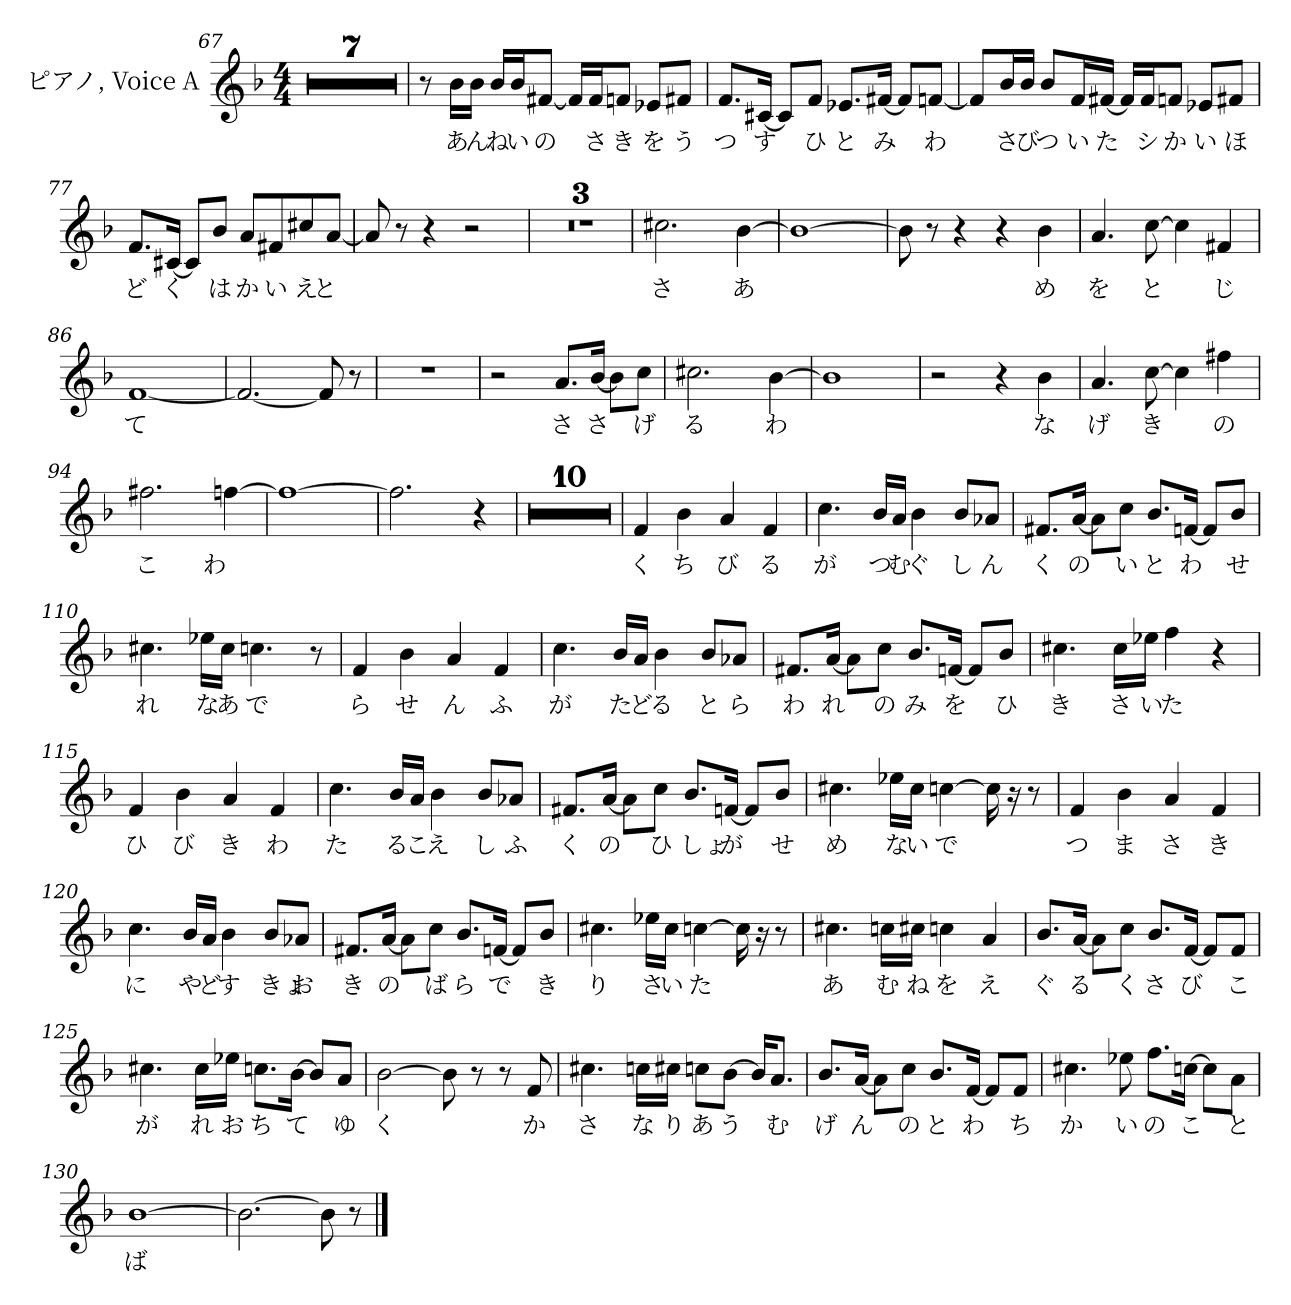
**kern	**text
*part1	*part1
*staff1	*staff1
*I"ピアノ, Voice A	*
*clefG2	*
*k[b-]	*
*M4/4	*
=67	=67
1r	.
=68	=68
1r	.
=69	=69
1r	.
=70	=70
1r	.
=71	=71
1r	.
=72	=72
1r	.
=73	=73
1r	.
=74	=74
8r	.
!	!LO:LY:b
16b-\LL	あ
!	!LO:LY:b
16b-\JJ	ん
!	!LO:LY:b
16b-/LL	ね
!	!LO:LY:b
16b-/J	い
!	!LO:LY:b
[8f#X/J	の
16f#/LL]	.
!	!LO:LY:b
16f#/J	さ
!	!LO:LY:b
8fn/J	き
!	!LO:LY:b
8e-X/L	を
!	!LO:LY:b
8f#X/J	う
!!LO:LB:g=z
=75	=75
!	!LO:LY:b
8.f/L	つ
!	!LO:LY:b
[16c#X/Jk	す
8c#/L]	.
!	!LO:LY:b
8f/J	ひ
!	!LO:LY:b
8.e-X/L	と
!	!LO:LY:b
[16f#X/Jk	み
8f#/L]	.
!	!LO:LY:b
[8fn/J	わ
=76	=76
8f/L]	.
!	!LO:LY:b
16b-/L	さ
!	!LO:LY:b
16b-/JJ	び
!	!LO:LY:b
8b-/L	つ
!	!LO:LY:b
16f/L	い
!	!LO:LY:b
[16f#X/JJ	た
16f#/LL]	.
!	!LO:LY:b
16f#/J	シ
!	!LO:LY:b
8fn/J	か
!	!LO:LY:b
8e-X/L	い
!	!LO:LY:b
8f#X/J	ほ
=77	=77
!	!LO:LY:b
8.f/L	ど
!	!LO:LY:b
[16c#X/Jk	く
8c#/L]	.
!	!LO:LY:b
8b-/J	は
!	!LO:LY:b
8a/L	か
!	!LO:LY:b
8f#X/	い
!	!LO:LY:b
8cc#X/	え
!	!LO:LY:b
[8a/J	と
=78	=78
8a/]	.
8r	.
4r	.
2r	.
!!LO:PB:g=z
=79	=79
1r	.
=80	=80
1r	.
=81	=81
1r	.
=82	=82
!	!LO:LY:b
2.cc#X\	さ
!	!LO:LY:b
[4b-\	あ
=83	=83
1b-_	.
=84	=84
8b-\]	.
8r	.
4r	.
4r	.
!	!LO:LY:b
4b-\	め
=85	=85
!	!LO:LY:b
4.a/	を
!	!LO:LY:b
[8cc\	と
4cc\]	.
!	!LO:LY:b
4f#X/	じ
=86	=86
!	!LO:LY:b
[1f	て
=87	=87
2.f/_	.
8f/]	.
8r	.
=88	=88
1r	.
=89	=89
2r	.
!	!LO:LY:b
8.a/L	さ
!	!LO:LY:b
[16b-/Jk	さ
8b-\L]	.
!	!LO:LY:b
8cc\J	げ
!!LO:LB:g=z
=90	=90
!	!LO:LY:b
2.cc#X\	る
!	!LO:LY:b
[4b-\	わ
=91	=91
1b-]	.
=92	=92
2r	.
4r	.
!	!LO:LY:b
4b-\	な
=93	=93
!	!LO:LY:b
4.a/	げ
!	!LO:LY:b
[8cc\	き
4cc\]	.
!	!LO:LY:b
4ff#X\	の
=94	=94
!	!LO:LY:b
2.ff#X\	こ
!	!LO:LY:b
[4ffn\	わ
=95	=95
1ff_	.
=96	=96
2.ff\]	.
4r	.
=97	=97
1r	.
=98	=98
1r	.
=99	=99
1r	.
=100	=100
1r	.
=101	=101
1r	.
=102	=102
1r	.
!!LO:LB:g=z
=103	=103
1r	.
=104	=104
1r	.
=105	=105
1r	.
=106	=106
1r	.
=107	=107
!	!LO:LY:b
4f/	く
!	!LO:LY:b
4b-\	ち
!	!LO:LY:b
4a/	び
!	!LO:LY:b
4f/	る
=108	=108
!	!LO:LY:b
4.cc\	が
!	!LO:LY:b
16b-/LL	つ
!	!LO:LY:b
16a/JJ	む
!	!LO:LY:b
4b-\	ぐ
!	!LO:LY:b
8b-/L	し
!	!LO:LY:b
8a-X/J	ん
=109	=109
!	!LO:LY:b
8.f#X/L	く
!	!LO:LY:b
[16a/Jk	の
8a\L]	.
!	!LO:LY:b
8cc\J	い
!	!LO:LY:b
8.b-/L	と
!	!LO:LY:b
[16fn/Jk	わ
8f/L]	.
!	!LO:LY:b
8b-/J	せ
=110	=110
!	!LO:LY:b
4.cc#X\	れ
!	!LO:LY:b
16ee-X\LL	な
!	!LO:LY:b
16cc#\JJ	あ
!	!LO:LY:b
4.ccn\	で
8r	.
!!LO:LB:g=z
=111	=111
!	!LO:LY:b
4f/	ら
!	!LO:LY:b
4b-\	せ
!	!LO:LY:b
4a/	ん
!	!LO:LY:b
4f/	ふ
=112	=112
!	!LO:LY:b
4.cc\	が
!	!LO:LY:b
16b-/LL	た
!	!LO:LY:b
16a/JJ	ど
!	!LO:LY:b
4b-\	る
!	!LO:LY:b
8b-/L	と
!	!LO:LY:b
8a-X/J	ら
=113	=113
!	!LO:LY:b
8.f#X/L	わ
!	!LO:LY:b
[16a/Jk	れ
8a\L]	.
!	!LO:LY:b
8cc\J	の
!	!LO:LY:b
8.b-/L	み
!	!LO:LY:b
[16fn/Jk	を
8f/L]	.
!	!LO:LY:b
8b-/J	ひ
=114	=114
!	!LO:LY:b
4.cc#X\	き
!	!LO:LY:b
16cc#\LL	さ
!	!LO:LY:b
16ee-X\JJ	い
!	!LO:LY:b
4ff\	た
4r	.
=115	=115
!	!LO:LY:b
4f/	ひ
!	!LO:LY:b
4b-\	び
!	!LO:LY:b
4a/	き
!	!LO:LY:b
4f/	わ
!!LO:LB:g=z
=116	=116
!	!LO:LY:b
4.cc\	た
!	!LO:LY:b
16b-/LL	る
!	!LO:LY:b
16a/JJ	こ
!	!LO:LY:b
4b-\	え
!	!LO:LY:b
8b-/L	し
!	!LO:LY:b
8a-X/J	ふ
=117	=117
!	!LO:LY:b
8.f#X/L	く
!	!LO:LY:b
[16a/Jk	の
8a\L]	.
!	!LO:LY:b
8cc\J	ひ
!	!LO:LY:b
8.b-/L	しょ
!	!LO:LY:b
[16fn/Jk	が
8f/L]	.
!	!LO:LY:b
8b-/J	せ
=118	=118
!	!LO:LY:b
4.cc#X\	め
!	!LO:LY:b
16ee-X\LL	な
!	!LO:LY:b
16cc#\JJ	い
!	!LO:LY:b
[4ccn\	で
16cc\]	.
16r	.
8r	.
=119	=119
!	!LO:LY:b
4f/	つ
!	!LO:LY:b
4b-\	ま
!	!LO:LY:b
4a/	さ
!	!LO:LY:b
4f/	き
=120	=120
!	!LO:LY:b
4.cc\	に
!	!LO:LY:b
16b-/LL	や
!	!LO:LY:b
16a/JJ	ど
!	!LO:LY:b
4b-\	す
!	!LO:LY:b
8b-/L	きょ
!	!LO:LY:b
8a-X/J	お
!!LO:LB:g=z
=121	=121
!	!LO:LY:b
8.f#X/L	き
!	!LO:LY:b
[16a/Jk	の
8a\L]	.
!	!LO:LY:b
8cc\J	ば
!	!LO:LY:b
8.b-/L	ら
!	!LO:LY:b
[16fn/Jk	で
8f/L]	.
!	!LO:LY:b
8b-/J	き
=122	=122
!	!LO:LY:b
4.cc#X\	り
!	!LO:LY:b
16ee-X\LL	さ
!	!LO:LY:b
16cc#\JJ	い
!	!LO:LY:b
[4ccn\	た
16cc\]	.
16r	.
8r	.
=123	=123
!	!LO:LY:b
4.cc#X\	あ
!	!LO:LY:b
16ccn\LL	む
!	!LO:LY:b
16cc#X\JJ	ね
!	!LO:LY:b
4ccn\	を
!	!LO:LY:b
4a/	え
=124	=124
!	!LO:LY:b
8.b-/L	ぐ
!	!LO:LY:b
[16a/Jk	る
8a\L]	.
!	!LO:LY:b
8cc\J	く
!	!LO:LY:b
8.b-/L	さ
!	!LO:LY:b
[16f/Jk	び
8f/L]	.
!	!LO:LY:b
8f/J	こ
!!LO:LB:g=z
=125	=125
!	!LO:LY:b
4.cc#X\	が
!	!LO:LY:b
16cc#\LL	れ
!	!LO:LY:b
16ee-X\JJ	お
!	!LO:LY:b
8.ccn\L	ち
!	!LO:LY:b
[16b-\Jk	て
8b-/L]	.
!	!LO:LY:b
8a/J	ゆ
=126	=126
!	!LO:LY:b
[2b-\	く
8b-\]	.
8r	.
8r	.
!	!LO:LY:b
8f/	か
=127	=127
!	!LO:LY:b
4.cc#X\	さ
!	!LO:LY:b
16ccn\LL	な
!	!LO:LY:b
16cc#X\JJ	り
!	!LO:LY:b
8ccn\L	あ
!	!LO:LY:b
[8b-\J	う
16b-/KL]	.
!	!LO:LY:b
8.a/J	む
=128	=128
!	!LO:LY:b
8.b-/L	げ
!	!LO:LY:b
[16a/Jk	ん
8a\L]	.
!	!LO:LY:b
8cc\J	の
!	!LO:LY:b
8.b-/L	と
!	!LO:LY:b
[16f/Jk	わ
8f/L]	.
!	!LO:LY:b
8f/J	ち
!!LO:LB:g=z
=129	=129
!	!LO:LY:b
4.cc#X\	か
!	!LO:LY:b
8ee-X\	い
!	!LO:LY:b
8.ff\L	の
!	!LO:LY:b
[16ccn\Jk	こ
8cc\L]	.
!	!LO:LY:b
8a\J	と
=130	=130
!	!LO:LY:b
[1b-	ば
=131	=131
2.b-\_	.
8b-\]	.
8r	.
==	==
*-	*-
